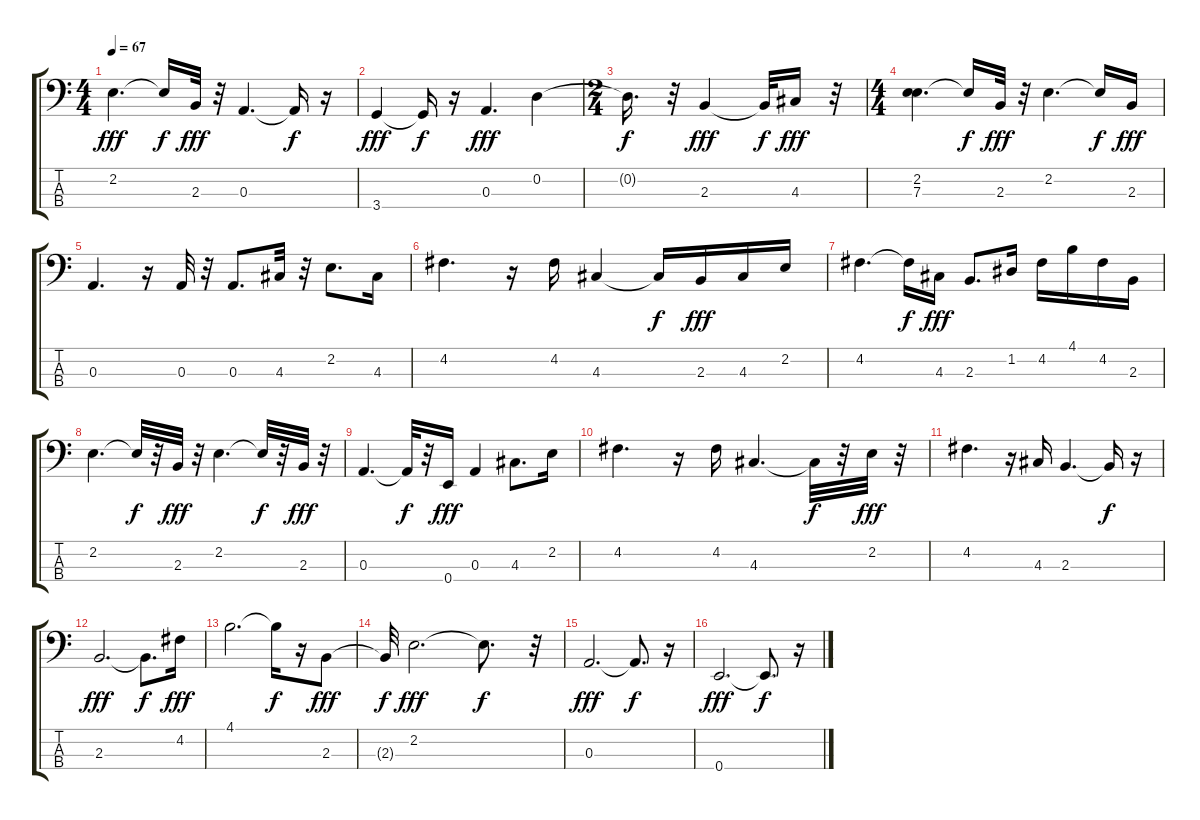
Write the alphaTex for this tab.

\track "" {instrument fretlessbass}
\staff {score tabs}
\tuning (G2 D2 A1 E1) {hide}
\ts (4 4)
\tempo 67
\clef f4
\ks c
2.2.4{d dy fff} 2.2{t}.16{dy f} 2.3.32{dy fff} r.32 0.3.4{d} 0.3{t}.16{dy f} r.16 |
3.4.4{dy fff} 3.4{t}.16{dy f} r.16 0.3.4{d dy fff} 0.2.4 |
\ts (2 4)
0.2{t}.16{d dy f} r.32 2.3.4{dy fff} 2.3{t}.32{dy f} 4.3.16{dy fff} r.32 |
\ts (4 4)
(2.2 7.3).4{d} 7.3{t}.16{dy f} 2.3.32{dy fff} r.32 2.2.4{d} 2.2{t}.16{dy f} 2.3.16{dy fff} |
0.3.4{d} r.16 0.3.32 r.32 0.3.8{d} 4.3.32 r.32 2.2.8{d} 4.3.16 |
4.2.4{d} r.16 4.2.16 4.3.4 4.3{t}.16{dy f} 2.3.16{dy fff} 4.3.16 2.2.16 |
4.2.4{d} 4.2{t}.16{dy f} 4.3.16{dy fff} 2.3.8{d} 1.2.16 4.2.16 4.1.16 4.2.16 2.3.16 |
2.2.4{d} 2.2{t}.32{dy f} r.32 2.3.32{dy fff} r.32 2.2.4{d} 2.2{t}.32{dy f} r.32 2.3.32{dy fff} r.32 |
0.3.4{d} 0.3{t}.32{dy f} r.32 0.4.16{dy fff} 0.3.4 4.3.8{d} 2.2.16 |
4.2.4{d} r.16 4.2.16 4.3.4{d} 4.3{t}.32{dy f} r.32 2.2.32{dy fff} r.32 |
4.2.4{d} r.16 4.3.16 2.3.4{d} 2.3{t}.16{dy f} r.16 |
2.3.2{d dy fff} 2.3{t}.8{d dy f} 4.2.16{dy fff} |
4.1.2{d} 4.1{t}.16{dy f} r.16 2.3.8{dy fff} |
2.3{t}.32{dy f} 2.2.2{d dy fff} 2.2{t}.8{d dy f} r.32 |
0.3.2{d dy fff} 0.3{t}.8{d dy f} r.16 |
0.4.2{d dy fff} 0.4{t}.8{d dy f} r.16
